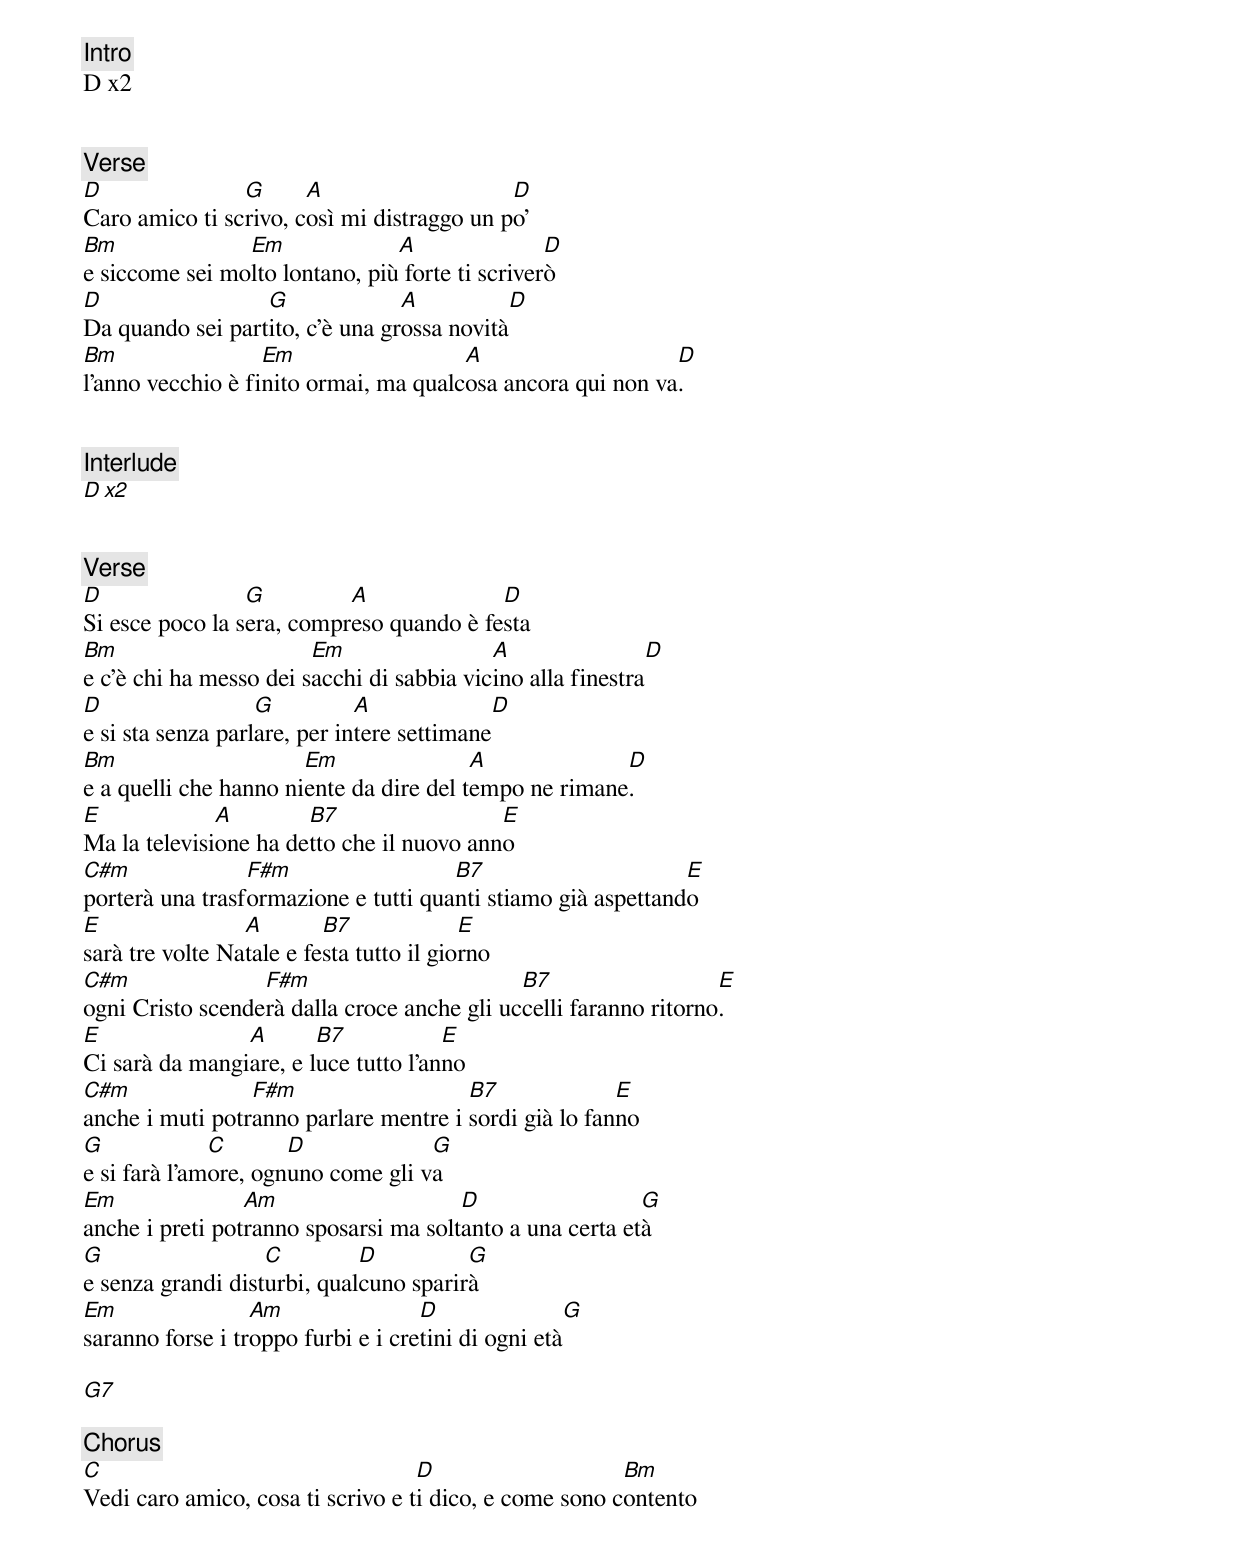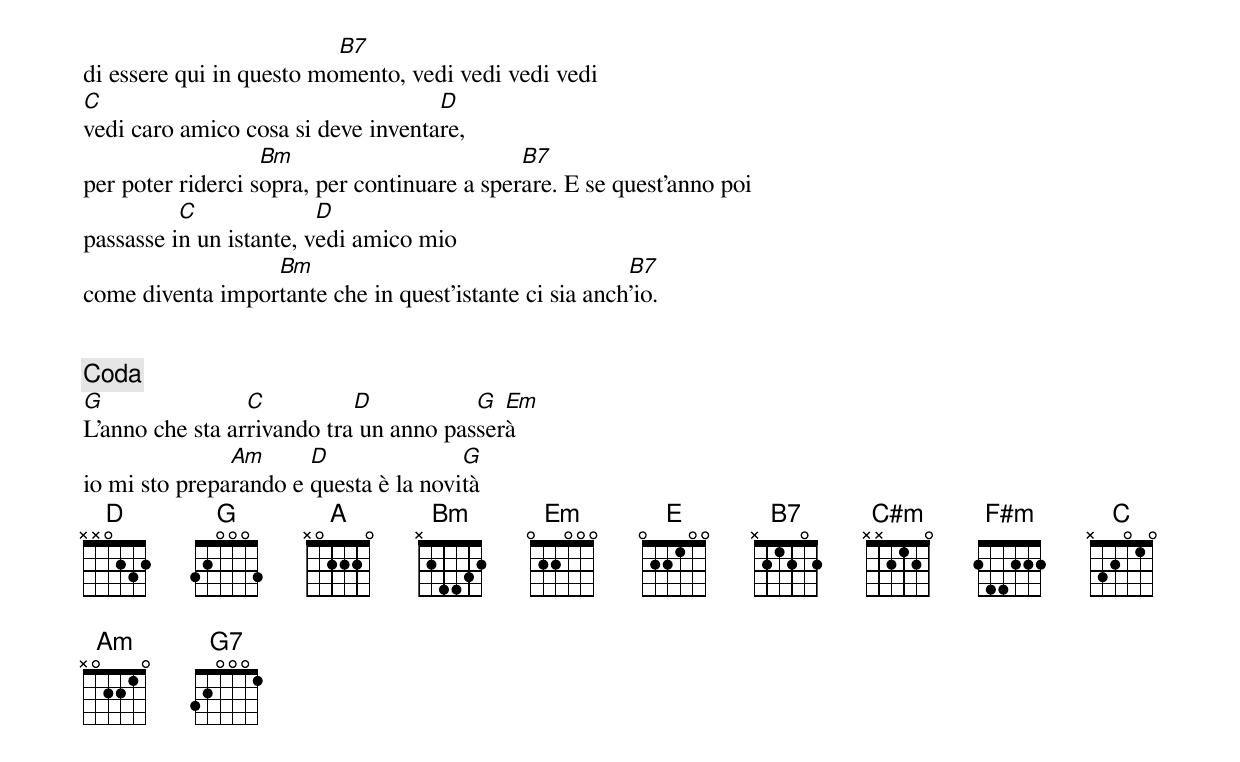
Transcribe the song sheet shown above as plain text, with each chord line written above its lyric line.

[Intro]
D x2


[Verse]
D               G      A                    D
Caro amico ti scrivo, così mi distraggo un po'
Bm              Em              A                D
e siccome sei molto lontano, più forte ti scriverò
D                 G              A           D
Da quando sei partito, c'è una grossa novità
Bm                 Em                  A                    D
l'anno vecchio è finito ormai, ma qualcosa ancora qui non va.


[Interlude]
D x2


[Verse]
D                G         A              D
Si esce poco la sera, compreso quando è festa
Bm                      Em                 A                D
e c'è chi ha messo dei sacchi di sabbia vicino alla finestra
D                  G          A             D
e si sta senza parlare, per intere settimane
Bm                     Em                A             D
e a quelli che hanno niente da dire del tempo ne rimane.
E             A        B7                  E
Ma la televisione ha detto che il nuovo anno
C#m              F#m                  B7                      E
porterà una trasformazione e tutti quanti stiamo già aspettando
E                A        B7              E
sarà tre volte Natale e festa tutto il giorno
C#m               F#m                        B7                   E
ogni Cristo scenderà dalla croce anche gli uccelli faranno ritorno.
E               A       B7            E
Ci sarà da mangiare, e luce tutto l'anno
C#m              F#m                   B7              E
anche i muti potranno parlare mentre i sordi già lo fanno
G             C       D             G
e si farà l'amore, ognuno come gli va
Em               Am                    D                  G
anche i preti potranno sposarsi ma soltanto a una certa età
G                  C         D          G
e senza grandi disturbi, qualcuno sparirà
Em                Am                D               G
saranno forse i troppo furbi e i cretini di ogni età

G7

[Chorus]
C                                  D                    Bm
Vedi caro amico, cosa ti scrivo e ti dico, e come sono contento
                          B7
di essere qui in questo momento, vedi vedi vedi vedi
C                                   D
vedi caro amico cosa si deve inventare,
                   Bm                         B7
per poter riderci sopra, per continuare a sperare. E se quest'anno poi
          C              D
passasse in un istante, vedi amico mio
                  Bm                                    B7
come diventa importante che in quest'istante ci sia anch'io.


[Coda]
G                C          D           G  Em
L'anno che sta arrivando tra un anno passerà
               Am      D               G
io mi sto preparando e questa è la novità
